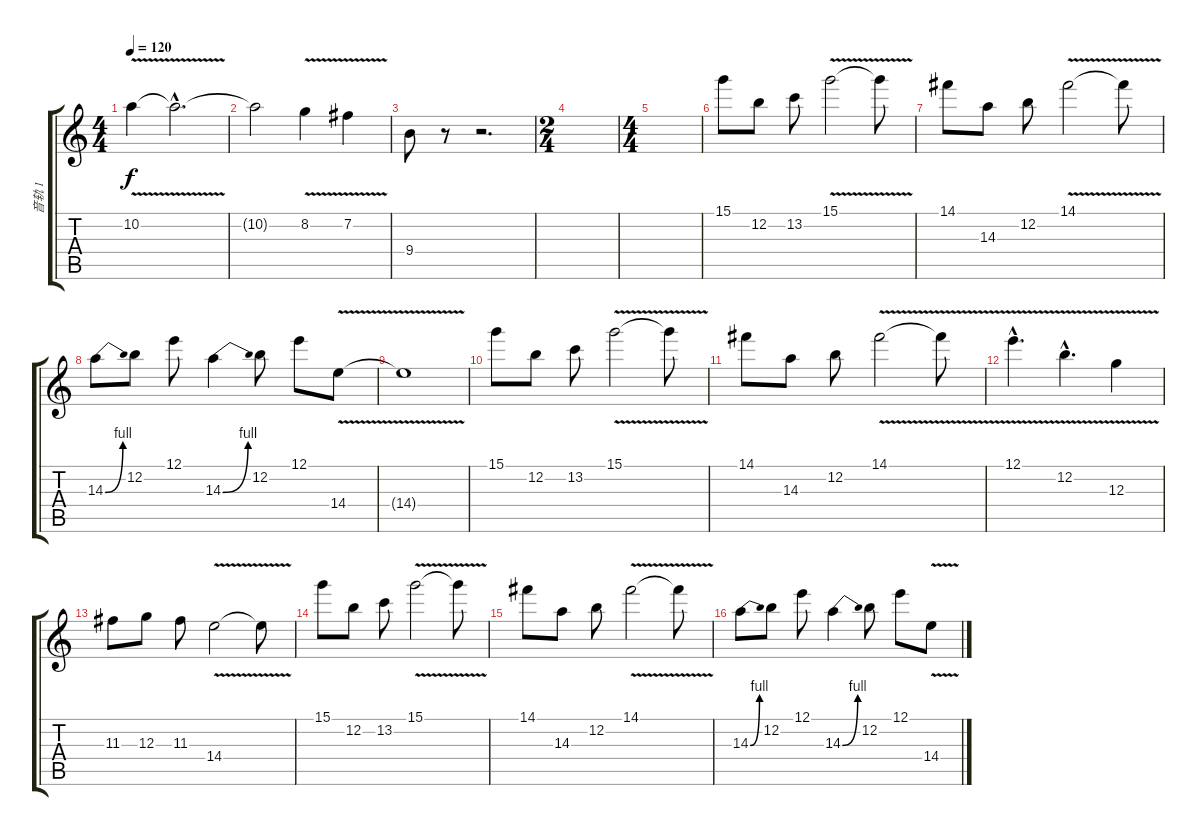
\track ("音轨 1" "音轨 1") {instrument overdrivenguitar}
\staff {score tabs}
\tuning (E4 B3 G3 D3 A2 E2) {hide}
\ts (4 4)
\tempo 120
\clef g2
\ks c
10.2{v}.4{dy f} 10.2{hac t}.2{d} |
10.2{t}.2 8.2{v}.4 7.2{v}.4 |
9.4.8 r.8 r.2{d} |
\ts (2 4)
|
\ts (4 4)
|
15.1.8 12.2.8 13.2.8 15.1{v}.2 15.1{t}.8 |
14.1.8 14.3.8 12.2.8 14.1{v}.2 14.1{t}.8 |
14.3{be (bend 0 0 60 4)}.8 12.2.8 12.1.8 14.3{be (bend 0 0 60 4)}.4 12.2.8 12.1.8 14.4{v}.8 |
14.4{t}.1 |
15.1.8 12.2.8 13.2.8 15.1{v}.2 15.1{t}.8 |
14.1.8 14.3.8 12.2.8 14.1{v}.2 14.1{t}.8 |
12.1{v hac}.4{d} 12.2{v hac}.4{d} 12.3{v}.4 |
11.3.8 12.3.8 11.3.8 14.4{v}.2 14.4{t}.8 |
15.1.8 12.2.8 13.2.8 15.1{v}.2 15.1{t}.8 |
14.1.8 14.3.8 12.2.8 14.1{v}.2 14.1{t}.8 |
14.3{be (bend 0 0 60 4)}.8 12.2.8 12.1.8 14.3{be (bend 0 0 60 4)}.4 12.2.8 12.1.8 14.4{v}.8
